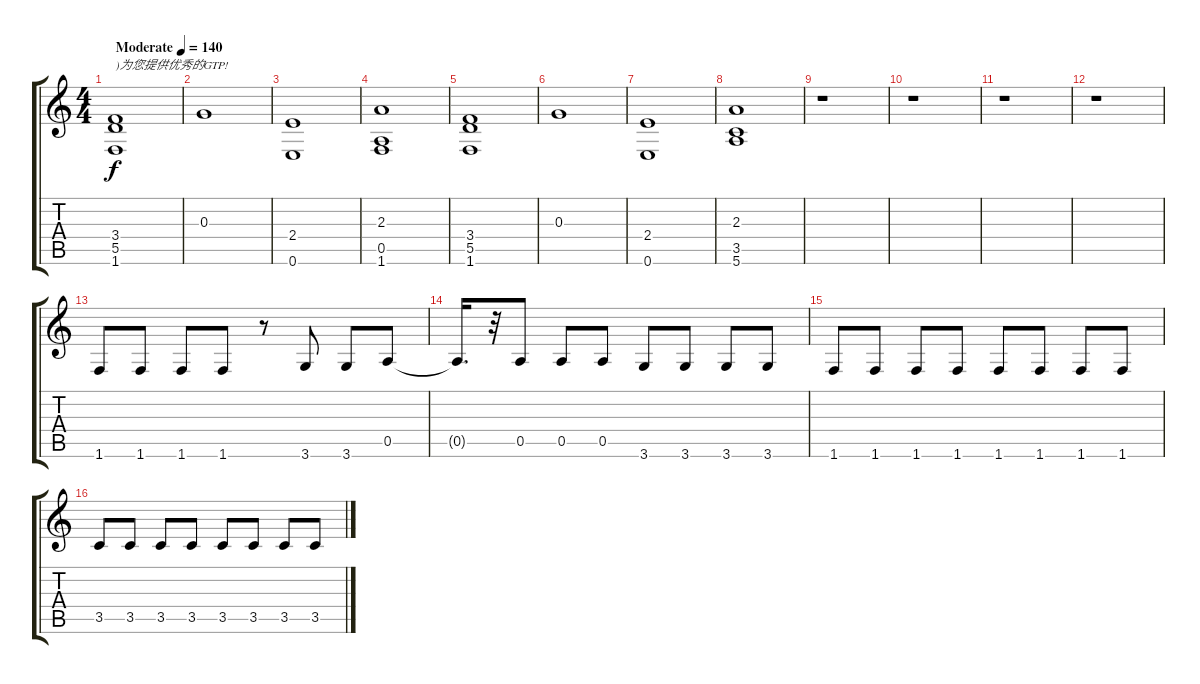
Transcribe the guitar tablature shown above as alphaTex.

\track "" {instrument distortionguitar}
\staff {score tabs}
\tuning (E4 B3 G3 D3 A2 E2) {hide}
\ts (4 4)
\tempo (140 "Moderate")
\clef g2
\ks c
(3.4 5.5 1.6).1{txt ")为您提供优秀的GTP!" dy f instrument distortionguitar} |
0.3.1 |
(2.4 0.6).1 |
(2.3 0.5 1.6).1 |
(3.4 5.5 1.6).1 |
0.3.1 |
(2.4 0.6).1 |
(2.3 3.5 5.6).1 |
r.1 |
r.1 |
r.1 |
r.1 |
1.6.8 1.6.8 1.6.8 1.6.8 r.8 3.6.8 3.6.8 0.5.8 |
0.5{t}.16{d} r.32 0.5.8 0.5.8 0.5.8 3.6.8 3.6.8 3.6.8 3.6.8 |
1.6.8 1.6.8 1.6.8 1.6.8 1.6.8 1.6.8 1.6.8 1.6.8 |
3.5.8 3.5.8 3.5.8 3.5.8 3.5.8 3.5.8 3.5.8 3.5.8
